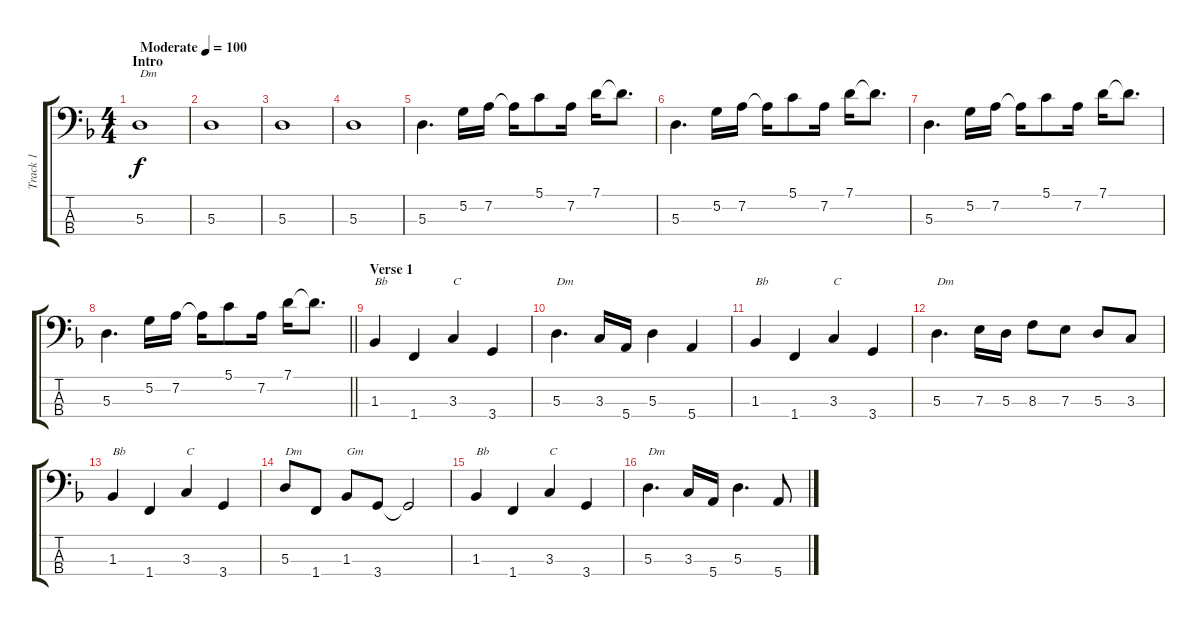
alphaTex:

\track ("Track 1" "Track 1") {instrument electricbassfinger}
\staff {score tabs}
\tuning (G2 D2 A1 E1) {hide}
\ts (4 4)
\section ("" "Intro")
\tempo (100 "Moderate")
\clef f4
\ks dminor
5.3.1{txt "Dm" dy f instrument electricbassfinger} |
5.3.1 |
5.3.1 |
5.3.1 |
5.3.4{d} 5.2.16 7.2.16 7.2{t}.16 5.1.8 7.2.16 7.1.16 7.1{t}.8{d} |
5.3.4{d} 5.2.16 7.2.16 7.2{t}.16 5.1.8 7.2.16 7.1.16 7.1{t}.8{d} |
5.3.4{d} 5.2.16 7.2.16 7.2{t}.16 5.1.8 7.2.16 7.1.16 7.1{t}.8{d} |
\barLineRight lightlight
5.3.4{d} 5.2.16 7.2.16 7.2{t}.16 5.1.8 7.2.16 7.1.16 7.1{t}.8{d} |
\section ("" "Verse 1")
1.3.4{txt "Bb"} 1.4.4 3.3.4{txt "C"} 3.4.4 |
5.3.4{d txt "Dm"} 3.3.16 5.4.16 5.3.4 5.4.4 |
1.3.4{txt "Bb"} 1.4.4 3.3.4{txt "C"} 3.4.4 |
5.3.4{d txt "Dm"} 7.3.16 5.3.16 8.3.8 7.3.8 5.3.8 3.3.8 |
1.3.4{txt "Bb"} 1.4.4 3.3.4{txt "C"} 3.4.4 |
5.3.8{txt "Dm"} 1.4.8 1.3.8{txt "Gm"} 3.4.8 3.4{t}.2 |
1.3.4{txt "Bb"} 1.4.4 3.3.4{txt "C"} 3.4.4 |
5.3.4{d txt "Dm"} 3.3.16 5.4.16 5.3.4{d} 5.4.8
